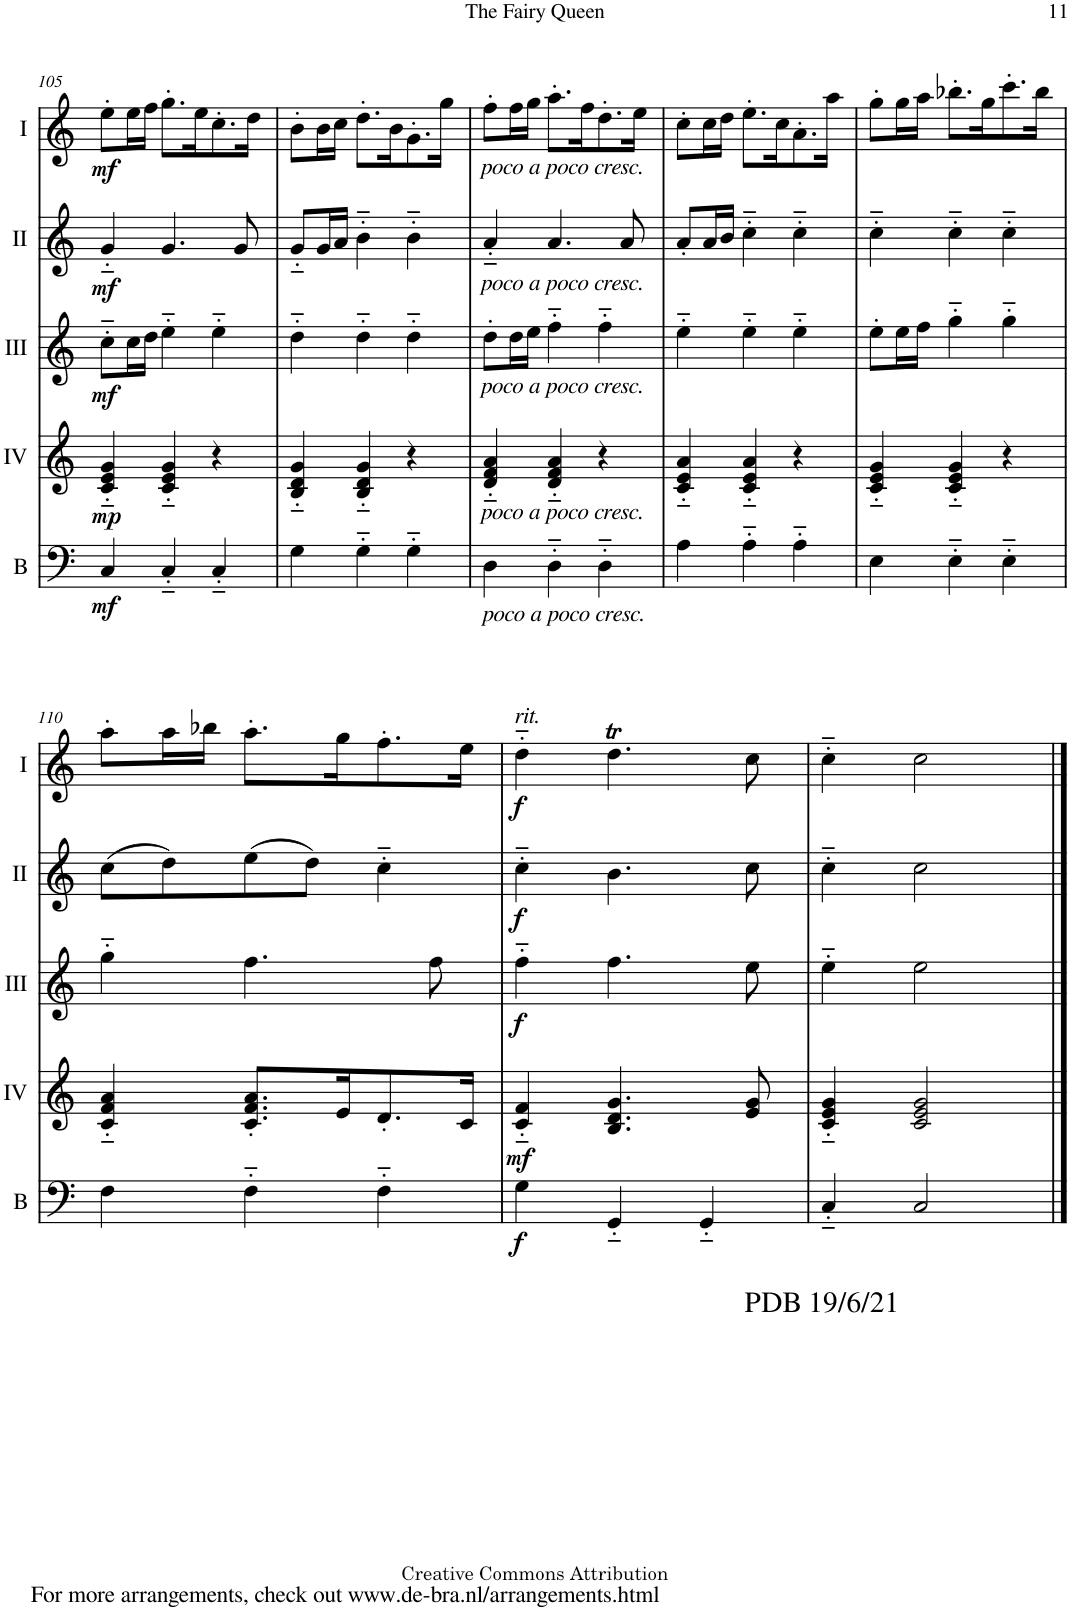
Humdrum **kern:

**kern	**dynam	**kern	**dynam	**kern	**dynam	**kern	**dynam	**kern	**dynam
*part5	*part5	*part4	*part4	*part3	*part3	*part2	*part2	*part1	*part1
*staff5	*staff5	*staff4	*staff4	*staff3	*staff3	*staff2	*staff2	*staff1	*staff1
*I"Bass	*	*I"Acc. 4	*	*I"Acc. 3	*	*I"Acc. 2	*	*I"Acc. 1	*
*I'B	*	*	*	*	*	*	*	*	*
!!LO:PB:g=z
*clefF4	*	*clefG2	*	*clefG2	*	*clefG2	*	*clefG2	*
*Trd7c12	*	*	*	*Trd7c12	*	*	*	*	*
*k[]	*	*k[]	*	*k[]	*	*k[]	*	*k[]	*
*M3/4	*	*M3/4	*	*M3/4	*	*M3/4	*	*M3/4	*
=105	=105	=105	=105	=105	=105	=105	=105	=105	=105
!	!LO:DY:b	!	!LO:DY:b	!	!LO:DY:b	!	!LO:DY:b	!	!LO:DY:b
4C/	mf	4c/'~ 4e/'~ 4g/'~	mp	8cc'~\L	mf	4g'~/	mf	8ee'\L	mf
.	.	.	.	16cc\L	.	.	.	16ee\L	.
.	.	.	.	16dd\JJ	.	.	.	16ff\JJ	.
4C'~/	.	4c/'~ 4e/'~ 4g/'~	.	4ee'~\	.	4.g/	.	8.gg'\L	.
.	.	.	.	.	.	.	.	16ee\K	.
4C'~/	.	4r	.	4ee'~\	.	.	.	8.cc'\	.
.	.	.	.	.	.	8g/	.	.	.
.	.	.	.	.	.	.	.	16dd\Jk	.
=106	=106	=106	=106	=106	=106	=106	=106	=106	=106
4G\	.	4B/'~ 4d/'~ 4g/'~	.	4dd'~\	.	8g'~/L	.	8b'\L	.
.	.	.	.	.	.	16g/L	.	16b\L	.
.	.	.	.	.	.	16a/JJ	.	16cc\JJ	.
4G'~\	.	4B/'~ 4d/'~ 4g/'~	.	4dd'~\	.	4b'~\	.	8.dd'\L	.
.	.	.	.	.	.	.	.	16b\K	.
4G'~\	.	4r	.	4dd'~\	.	4b'~\	.	8.g'\	.
.	.	.	.	.	.	.	.	16gg\Jk	.
=107	=107	=107	=107	=107	=107	=107	=107	=107	=107
!	!	!	!	!	!	!	!	!LO:TX:b:i:t=poco a poco cresc.	!
!	!	!	!	!	!	!LO:TX:b:i:t=poco a poco cresc.	!	!	!
!	!	!	!	!LO:TX:b:i:t=poco a poco cresc.	!	!	!	!	!
!	!	!LO:TX:b:i:t=poco a poco cresc.	!	!	!	!	!	!	!
!LO:TX:b:i:t=poco a poco cresc.	!	!	!	!	!	!	!	!	!
4D\	.	4d/'~ 4f/'~ 4a/'~	.	8dd'\L	.	4a'~/	.	8ff'\L	.
.	.	.	.	16dd\L	.	.	.	16ff\L	.
.	.	.	.	16ee\JJ	.	.	.	16gg\JJ	.
4D'~\	.	4d/'~ 4f/'~ 4a/'~	.	4ff'~\	.	4.a/	.	8.aa'\L	.
.	.	.	.	.	.	.	.	16ff\K	.
4D'~\	.	4r	.	4ff'~\	.	.	.	8.dd'\	.
.	.	.	.	.	.	8a/	.	.	.
.	.	.	.	.	.	.	.	16ee\Jk	.
=108	=108	=108	=108	=108	=108	=108	=108	=108	=108
4A\	.	4c/'~ 4e/'~ 4a/'~	.	4ee'~\	.	8a'/L	.	8cc'\L	.
.	.	.	.	.	.	16a/L	.	16cc\L	.
.	.	.	.	.	.	16b/JJ	.	16dd\JJ	.
4A'~\	.	4c/'~ 4e/'~ 4a/'~	.	4ee'~\	.	4cc'~\	.	8.ee'\L	.
.	.	.	.	.	.	.	.	16cc\K	.
4A'~\	.	4r	.	4ee'~\	.	4cc'~\	.	8.a'\	.
.	.	.	.	.	.	.	.	16aa\Jk	.
=109	=109	=109	=109	=109	=109	=109	=109	=109	=109
4E\	.	4c/'~ 4e/'~ 4g/'~	.	8ee'\L	.	4cc'~\	.	8gg'\L	.
.	.	.	.	16ee\L	.	.	.	16gg\L	.
.	.	.	.	16ff\JJ	.	.	.	16aa\JJ	.
4E'~\	.	4c/'~ 4e/'~ 4g/'~	.	4gg'~\	.	4cc'~\	.	8.bb-X'\L	.
.	.	.	.	.	.	.	.	16gg\K	.
4E'~\	.	4r	.	4gg'~\	.	4cc'~\	.	8.ccc'\	.
.	.	.	.	.	.	.	.	16bb-\Jk	.
!!LO:LB:g=z
=110	=110	=110	=110	=110	=110	=110	=110	=110	=110
4F\	.	4c/'~ 4f/'~ 4a/'~	.	4gg'~\	.	(8cc\L	.	8aa'\L	.
.	.	.	.	.	.	8dd\)	.	16aa\L	.
.	.	.	.	.	.	.	.	16bb-X\JJ	.
4F'~\	.	8.c/' 8.f/' 8.a/'L	.	4.ff\	.	(8ee\	.	8.aa'\L	.
.	.	.	.	.	.	8dd\J)	.	.	.
.	.	16e/K	.	.	.	.	.	16gg\K	.
4F'~\	.	8.d'/	.	.	.	4cc'~\	.	8.ff'\	.
.	.	.	.	8ff\	.	.	.	.	.
.	.	16c/Jk	.	.	.	.	.	16ee\Jk	.
=111	=111	=111	=111	=111	=111	=111	=111	=111	=111
!	!	!	!	!	!	!	!	!LO:TX:a:i:t=rit.	!
!	!LO:DY:b	!	!LO:DY:b	!	!LO:DY:b	!	!LO:DY:b	!	!LO:DY:b
4G\	f	4c/'~ 4f/'~	mf	4ff'~\	f	4cc'~\	f	4dd'~\	f
4GG'~/	.	4.B/ 4.d/ 4.g/	.	4.ff\	.	4.b\	.	4.ddT\	.
4GG'~/	.	.	.	.	.	.	.	.	.
.	.	8e/ 8g/	.	8ee\	.	8cc\	.	8cc\	.
=112	=112	=112	=112	=112	=112	=112	=112	=112	=112
!	!	!	!	!	!	!	!	!LO:TX:b:t=PDB 19/6/21	!
!	!	!	!	!	!	!	!	!LO:TX:b:t=For more arrangements, check out www.de-bra.nl/arrangements.html	!
4C'~/	.	4c/'~ 4e/'~ 4g/'~	.	4ee'~\	.	4cc'~\	.	4cc'~\	.
2C/	.	2c/ 2e/ 2g/	.	2ee\	.	2cc\	.	2cc\	.
==	==	==	==	==	==	==	==	==	==
*-	*-	*-	*-	*-	*-	*-	*-	*-	*-
